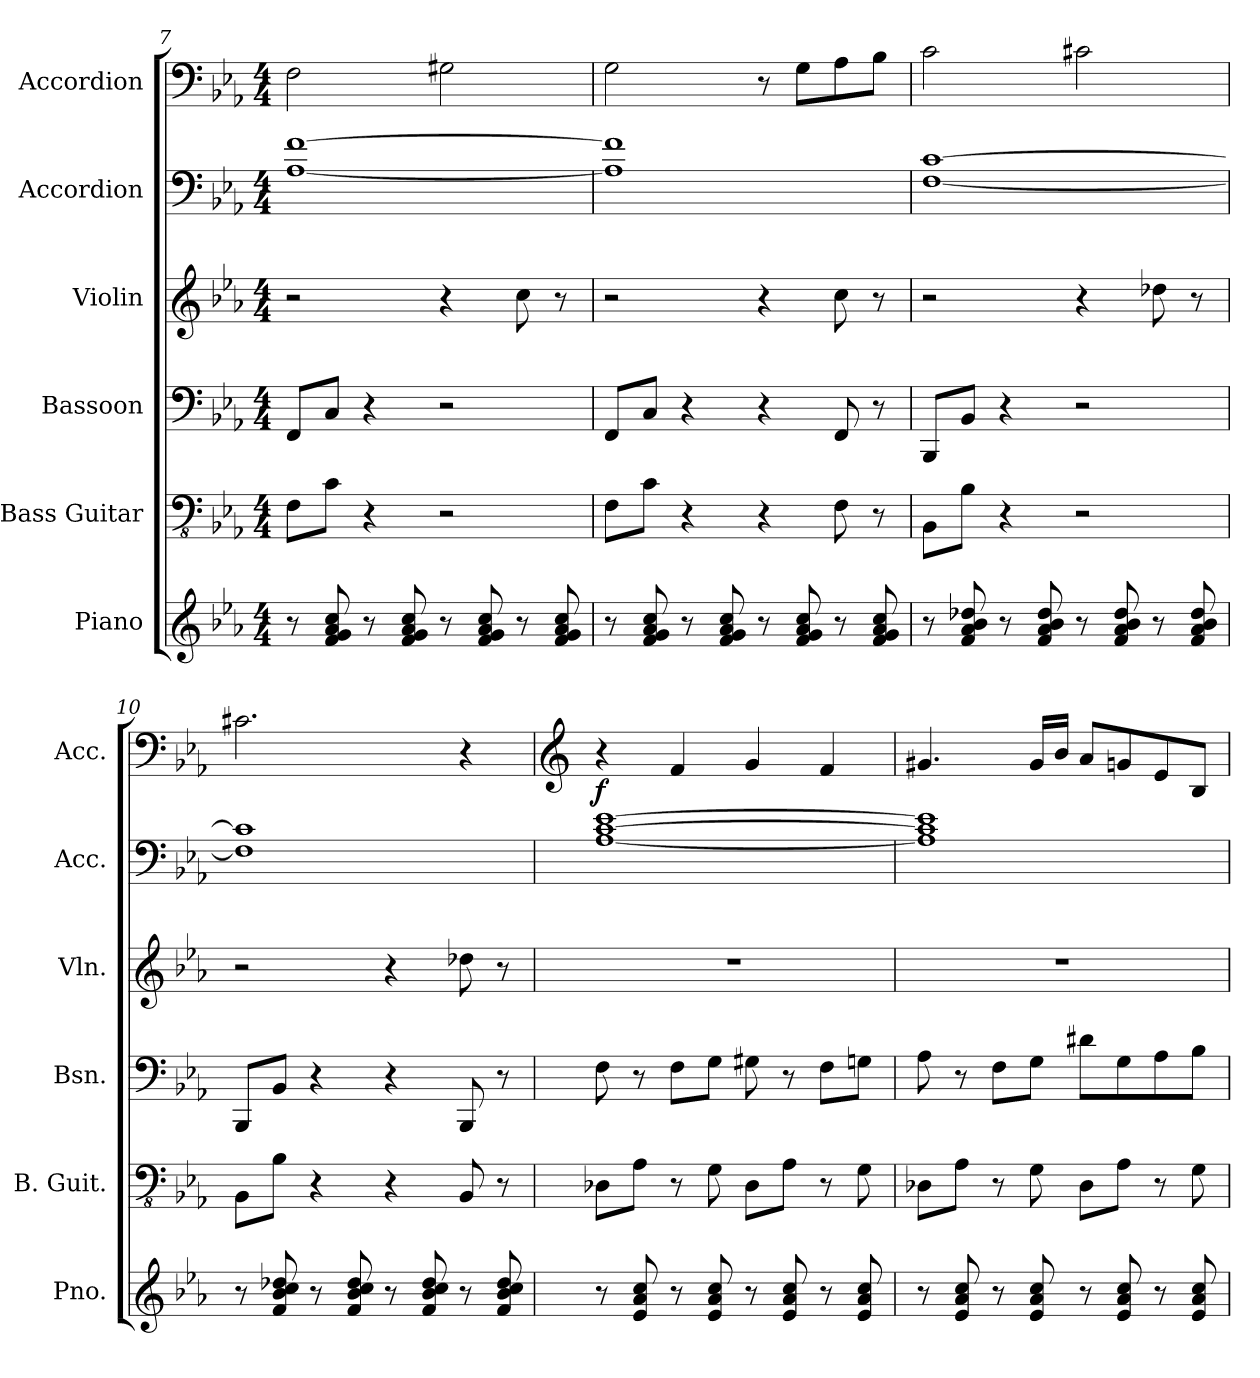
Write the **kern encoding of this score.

**kern	**kern	**kern	**kern	**kern	**kern	**dynam
*part6	*part5	*part4	*part3	*part2	*part1	*part1
*staff6	*staff5	*staff4	*staff3	*staff2	*staff1	*staff1
*I"Piano	*I"Bass Guitar	*I"Bassoon	*I"Violin	*I"Accordion	*I"Accordion	*
*I'Pno.	*I'B. Guit.	*I'Bsn.	*I'Vln.	*I'Acc.	*I'Acc.	*
!!LO:LB:g=z
*clefG2	*clefFv4	*clefF4	*clefG2	*clefF4	*clefF4	*
*k[b-e-a-]	*k[b-e-a-]	*k[b-e-a-]	*k[b-e-a-]	*k[b-e-a-]	*k[b-e-a-]	*
*M4/4	*M4/4	*M4/4	*M4/4	*M4/4	*M4/4	*
=7	=7	=7	=7	=7	=7	=7
8r	8FF\L	8FF/L	2r	[1A- [1f	2F\	.
8f/ 8g/ 8a-/ 8cc/	8C\J	8C/J	.	.	.	.
8r	4r	4r	.	.	.	.
8f/ 8g/ 8a-/ 8cc/	.	.	.	.	.	.
8r	2r	2r	4r	.	2G#X\	.
8f/ 8g/ 8a-/ 8cc/	.	.	.	.	.	.
8r	.	.	8cc\	.	.	.
8f/ 8g/ 8a-/ 8cc/	.	.	8r	.	.	.
=8	=8	=8	=8	=8	=8	=8
8r	8FF\L	8FF/L	2r	1A-] 1f]	2G\	.
8f/ 8g/ 8a-/ 8cc/	8C\J	8C/J	.	.	.	.
8r	4r	4r	.	.	.	.
8f/ 8g/ 8a-/ 8cc/	.	.	.	.	.	.
8r	4r	4r	4r	.	8r	.
8f/ 8g/ 8a-/ 8cc/	.	.	.	.	8G\L	.
8r	8FF\	8FF/	8cc\	.	8A-\	.
8f/ 8g/ 8a-/ 8cc/	8r	8r	8r	.	8B-\J	.
=9	=9	=9	=9	=9	=9	=9
8r	8BBB-\L	8BBB-/L	2r	[1F [1c	2c\	.
8f/ 8a-/ 8b-/ 8dd-X/	8BB-\J	8BB-/J	.	.	.	.
8r	4r	4r	.	.	.	.
8f/ 8a-/ 8b-/ 8dd-/	.	.	.	.	.	.
8r	2r	2r	4r	.	2c#X\	.
8f/ 8a-/ 8b-/ 8dd-/	.	.	.	.	.	.
8r	.	.	8dd-X\	.	.	.
8f/ 8a-/ 8b-/ 8dd-/	.	.	8r	.	.	.
!!LO:PB:g=z
=10	=10	=10	=10	=10	=10	=10
8r	8BBB-\L	8BBB-/L	2r	1F] 1c]	2.c#X\	.
8f/ 8b-/ 8cc/ 8dd-X/	8BB-\J	8BB-/J	.	.	.	.
8r	4r	4r	.	.	.	.
8f/ 8b-/ 8cc/ 8dd-/	.	.	.	.	.	.
8r	4r	4r	4r	.	.	.
8f/ 8b-/ 8cc/ 8dd-/	.	.	.	.	.	.
8r	8BBB-/	8BBB-/	8dd-X\	.	4r	.
8f/ 8b-/ 8cc/ 8dd-/	8r	8r	8r	.	.	.
=11	=11	=11	=11	=11	=11	=11
*	*	*	*	*	*clefG2	*
!	!	!	!	!	!	!LO:DY:b
8r	8DD-X\L	8F\	1r	[1A- [1c [1e-	4r	f
8e-/ 8a-/ 8cc/	8AA-\J	8r	.	.	.	.
8r	8r	8F\L	.	.	4f/	.
8e-/ 8a-/ 8cc/	8GG\	8G\J	.	.	.	.
8r	8DD-\L	8G#X\	.	.	4g/	.
8e-/ 8a-/ 8cc/	8AA-\J	8r	.	.	.	.
8r	8r	8F\L	.	.	4f/	.
8e-/ 8a-/ 8cc/	8GG\	8Gn\J	.	.	.	.
=12	=12	=12	=12	=12	=12	=12
8r	8DD-X\L	8A-\	1r	1A-] 1c] 1e-]	4.g#X/	.
8e-/ 8a-/ 8cc/	8AA-\J	8r	.	.	.	.
8r	8r	8F\L	.	.	.	.
8e-/ 8a-/ 8cc/	8GG\	8G\J	.	.	16g#/LL	.
.	.	.	.	.	16b-/JJ	.
8r	8DD-\L	8d#X\L	.	.	8a-/L	.
8e-/ 8a-/ 8cc/	8AA-\J	8G\	.	.	8gn/	.
8r	8r	8A-\	.	.	8e-/	.
8e-/ 8a-/ 8cc/	8GG\	8B-\J	.	.	8B-/J	.
=	=	=	=	=	=	=
*-	*-	*-	*-	*-	*-	*-
